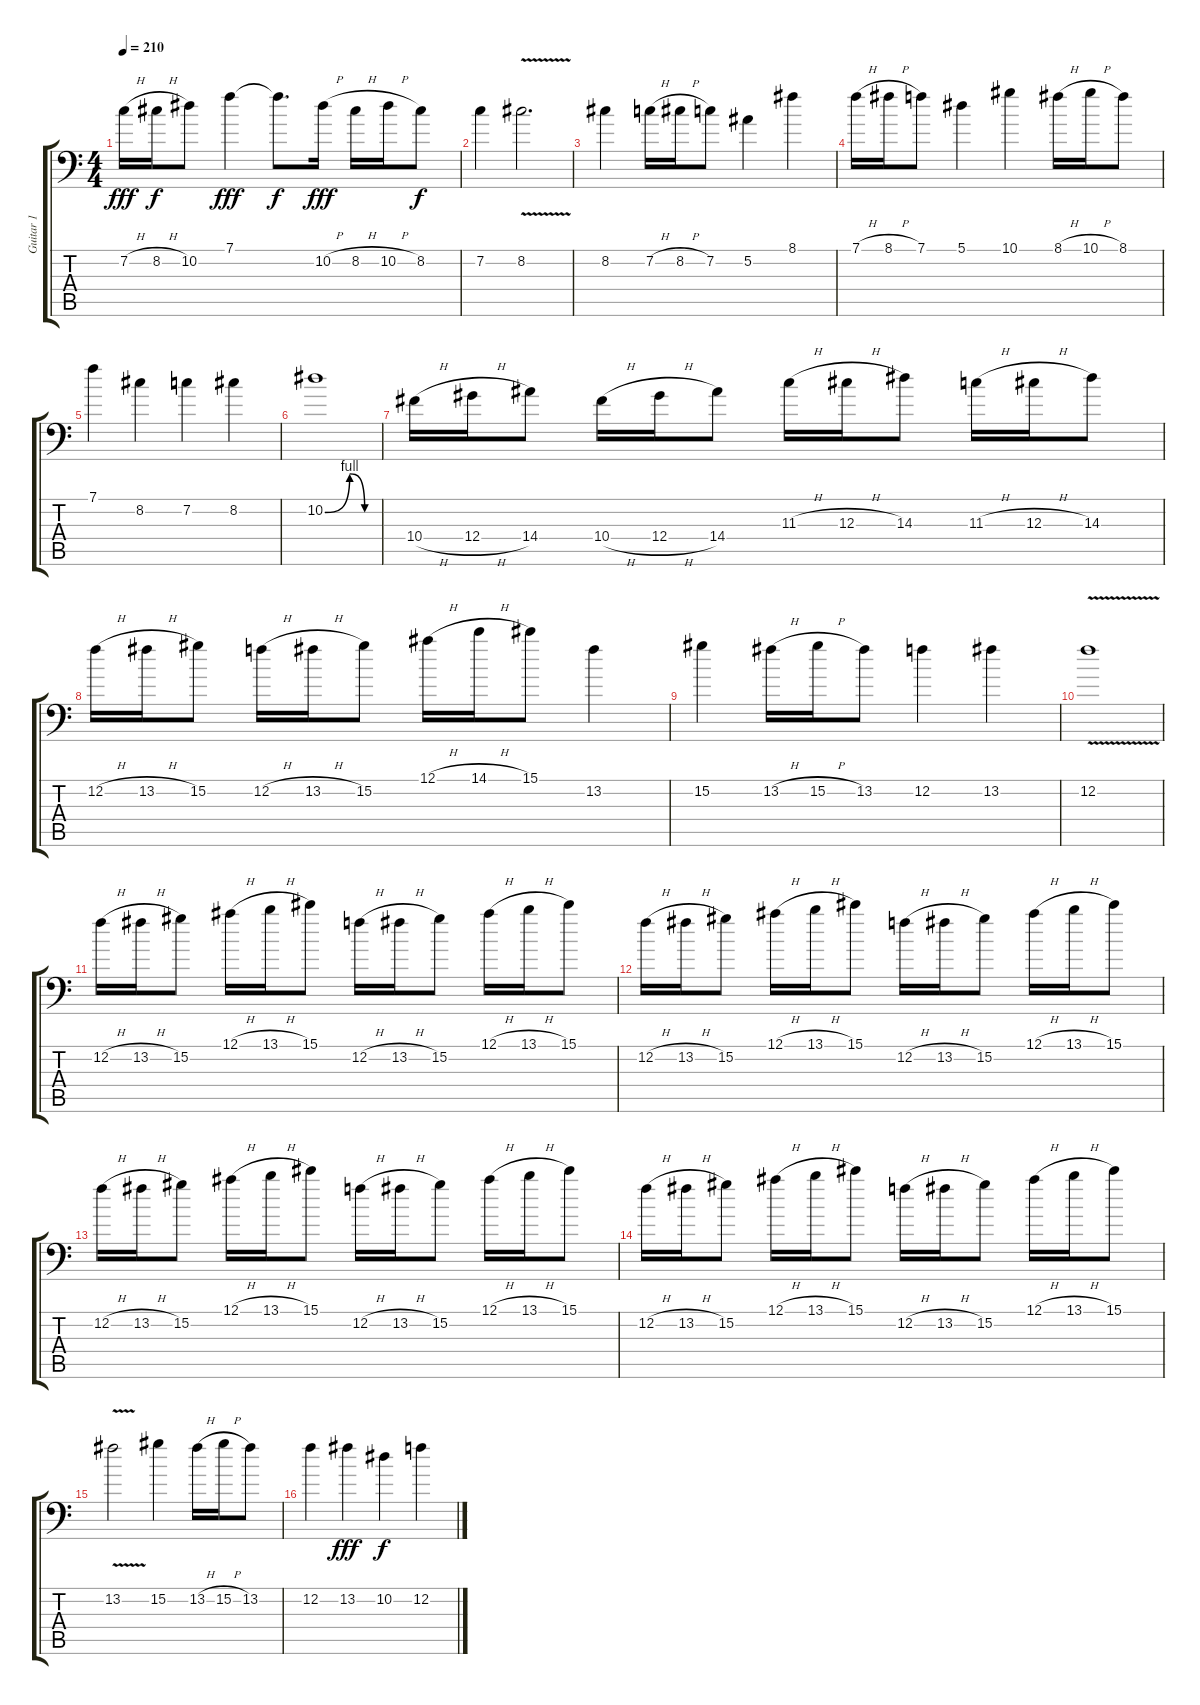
\track ("Guitar 1" "Guitar 1") {instrument distortionguitar}
\staff {score tabs}
\tuning (Bb3 F3 Db3 Ab2 Eb2 Bb1) {hide}
\ts (4 4)
\tempo 210
\clef f4
\ks c
7.2{h}.16{dy fff} 8.2{h}.16{dy f} 10.2.8 7.1.4{dy fff} 7.1{t}.8{d dy f} 10.2{h}.16{dy fff} 8.2{h}.16 10.2{h}.16 8.2.8{dy f} |
7.2.4 8.2{v}.2{d} |
8.2.4 7.2{h}.16 8.2{h}.16 7.2.8 5.2.4 8.1.4 |
7.1{h}.16 8.1{h}.16 7.1.8 5.1.4 10.1.4 8.1{h}.16 10.1{h}.16 8.1.8 |
7.1.4 8.2.4 7.2.4 8.2.4 |
10.2{be (custom 0 0 28 4 45 0 54 0 57 0 60 0)}.1 |
10.4{h}.16 12.4{h}.16 14.4.8 10.4{h}.16 12.4{h}.16 14.4.8 11.3{h}.16 12.3{h}.16 14.3.8 11.3{h}.16 12.3{h}.16 14.3.8 |
12.2{h}.16 13.2{h}.16 15.2.8 12.2{h}.16 13.2{h}.16 15.2.8 12.1{h}.16 14.1{h}.16 15.1.8 13.2.4 |
15.2.4 13.2{h}.16 15.2{h}.16 13.2.8 12.2.4 13.2.4 |
12.2{v}.1 |
12.2{h}.16 13.2{h}.16 15.2.8 12.1{h}.16 13.1{h}.16 15.1.8 12.2{h}.16 13.2{h}.16 15.2.8 12.1{h}.16 13.1{h}.16 15.1.8 |
12.2{h}.16 13.2{h}.16 15.2.8 12.1{h}.16 13.1{h}.16 15.1.8 12.2{h}.16 13.2{h}.16 15.2.8 12.1{h}.16 13.1{h}.16 15.1.8 |
12.2{h}.16 13.2{h}.16 15.2.8 12.1{h}.16 13.1{h}.16 15.1.8 12.2{h}.16 13.2{h}.16 15.2.8 12.1{h}.16 13.1{h}.16 15.1.8 |
12.2{h}.16 13.2{h}.16 15.2.8 12.1{h}.16 13.1{h}.16 15.1.8 12.2{h}.16 13.2{h}.16 15.2.8 12.1{h}.16 13.1{h}.16 15.1.8 |
13.2{v}.2 15.2.4 13.2{h}.16 15.2{h}.16 13.2.8 |
12.2.4 13.2.4{dy fff} 10.2.4{dy f} 12.2.4
